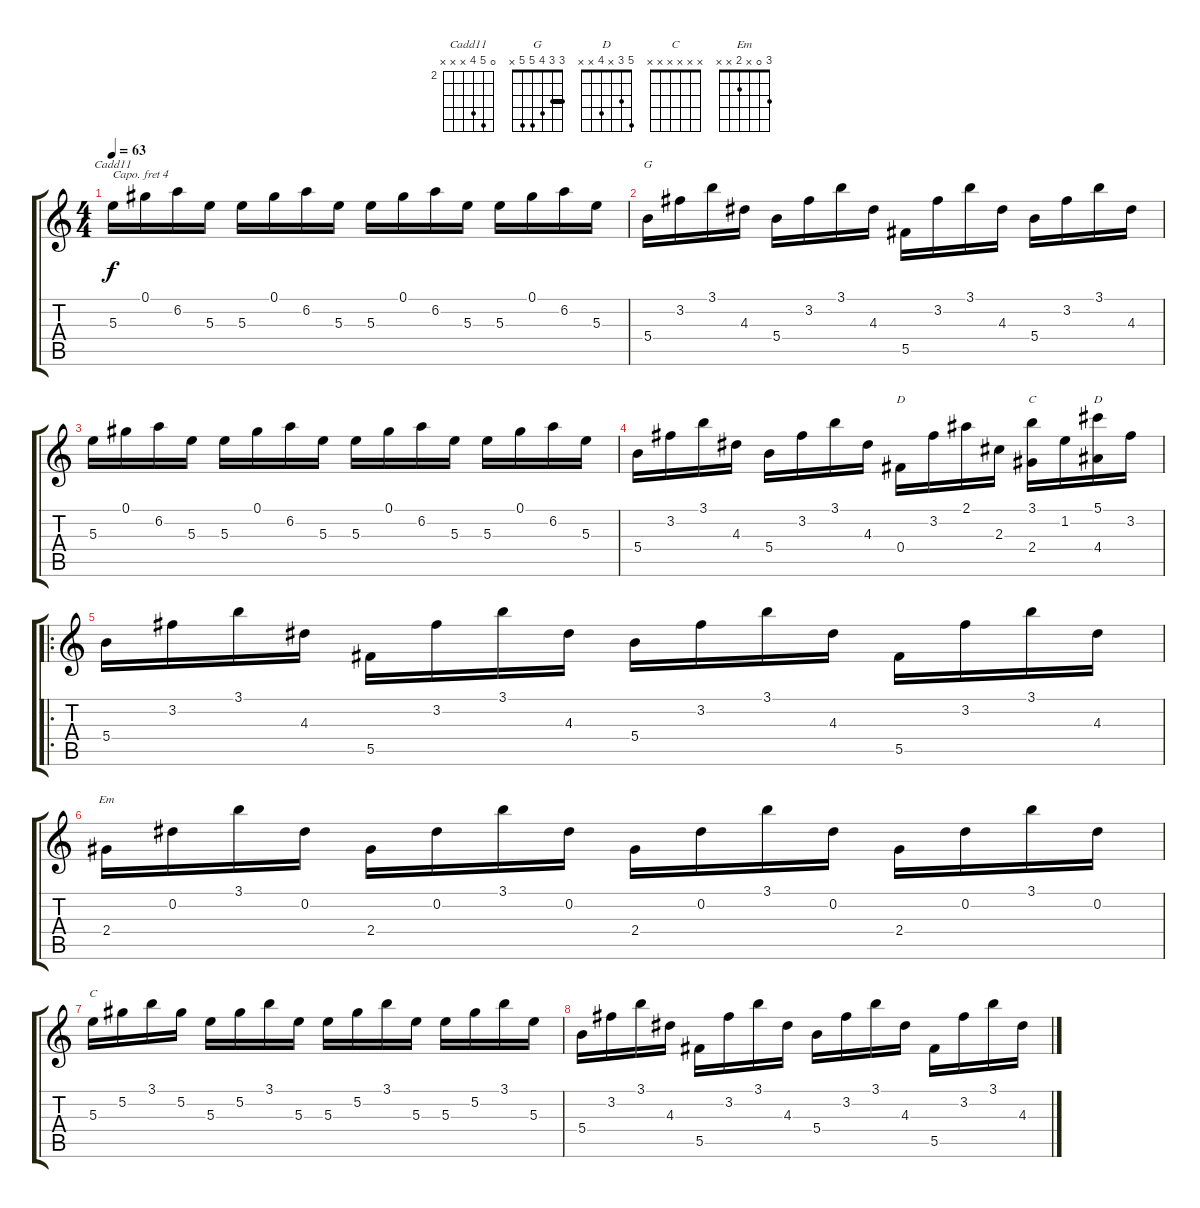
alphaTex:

\track "" {solo instrument acousticguitarsteel}
\staff {score tabs}
\capo 4
\tuning (E4 B3 G3 D3 A2 E2) {hide}
\chord ("Cadd11" 0 6 5 x x x) {firstfret 2}
\chord ("G" 3 3 4 5 5 x) {barre 3}
\chord ("D" 2 3 2 0 x x) {barre 2}
\chord ("C" 3 1 x 2 x x)
\chord ("D" 5 3 x 4 x x)
\chord ("Em" 3 0 x 2 x x)
\chord ("C" x x x x x x)
\ts (4 4)
\tempo 63
\clef g2
\ks c
5.3.16{ch "Cadd11" dy f instrument acousticguitarsteel} 0.1.16 6.2.16 5.3.16 5.3.16 0.1.16 6.2.16 5.3.16 5.3.16 0.1.16 6.2.16 5.3.16 5.3.16 0.1.16 6.2.16 5.3.16 |
5.4.16{ch "G"} 3.2.16 3.1.16 4.3.16 5.4.16 3.2.16 3.1.16 4.3.16 5.5.16 3.2.16 3.1.16 4.3.16 5.4.16 3.2.16 3.1.16 4.3.16 |
5.3.16 0.1.16 6.2.16 5.3.16 5.3.16 0.1.16 6.2.16 5.3.16 5.3.16 0.1.16 6.2.16 5.3.16 5.3.16 0.1.16 6.2.16 5.3.16 |
5.4.16 3.2.16 3.1.16 4.3.16 5.4.16 3.2.16 3.1.16 4.3.16 0.4.16{ch "D"} 3.2.16 2.1.16 2.3.16 (3.1 2.4).16{ch "C"} 1.2.16 (5.1 4.4).16{ch "D"} 3.2.16 |
\ro
5.4.16 3.2.16 3.1.16 4.3.16 5.5.16 3.2.16 3.1.16 4.3.16 5.4.16 3.2.16 3.1.16 4.3.16 5.5.16 3.2.16 3.1.16 4.3.16 |
2.4.16{ch "Em"} 0.2.16 3.1.16 0.2.16 2.4.16 0.2.16 3.1.16 0.2.16 2.4.16 0.2.16 3.1.16 0.2.16 2.4.16 0.2.16 3.1.16 0.2.16 |
5.3.16{ch "C"} 5.2.16 3.1.16 5.2.16 5.3.16 5.2.16 3.1.16 5.3.16 5.3.16 5.2.16 3.1.16 5.3.16 5.3.16 5.2.16 3.1.16 5.3.16 |
5.4.16 3.2.16 3.1.16 4.3.16 5.5.16 3.2.16 3.1.16 4.3.16 5.4.16 3.2.16 3.1.16 4.3.16 5.5.16 3.2.16 3.1.16 4.3.16
